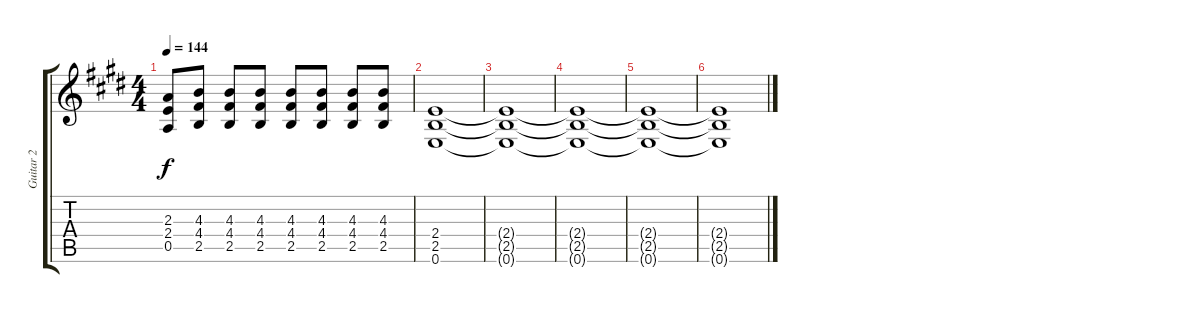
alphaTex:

\track ("Guitar 2" "Guitar 2") {instrument distortionguitar}
\staff {score tabs}
\tuning (E4 B3 G3 D3 A2 E2) {hide}
\ts (4 4)
\tempo 144
\clef g2
\ks e
(2.3 2.4 0.5).8{dy f} (4.3 4.4 2.5).8 (4.3 4.4 2.5).8 (4.3 4.4 2.5).8 (4.3 4.4 2.5).8 (4.3 4.4 2.5).8 (4.3 4.4 2.5).8 (4.3 4.4 2.5).8 |
(2.4 2.5 0.6).1 |
(2.4{t} 2.5{t} 0.6{t}).1 |
(2.4{t} 2.5{t} 0.6{t}).1 |
(2.4{t} 2.5{t} 0.6{t}).1 |
(2.4{t} 2.5{t} 0.6{t}).1
